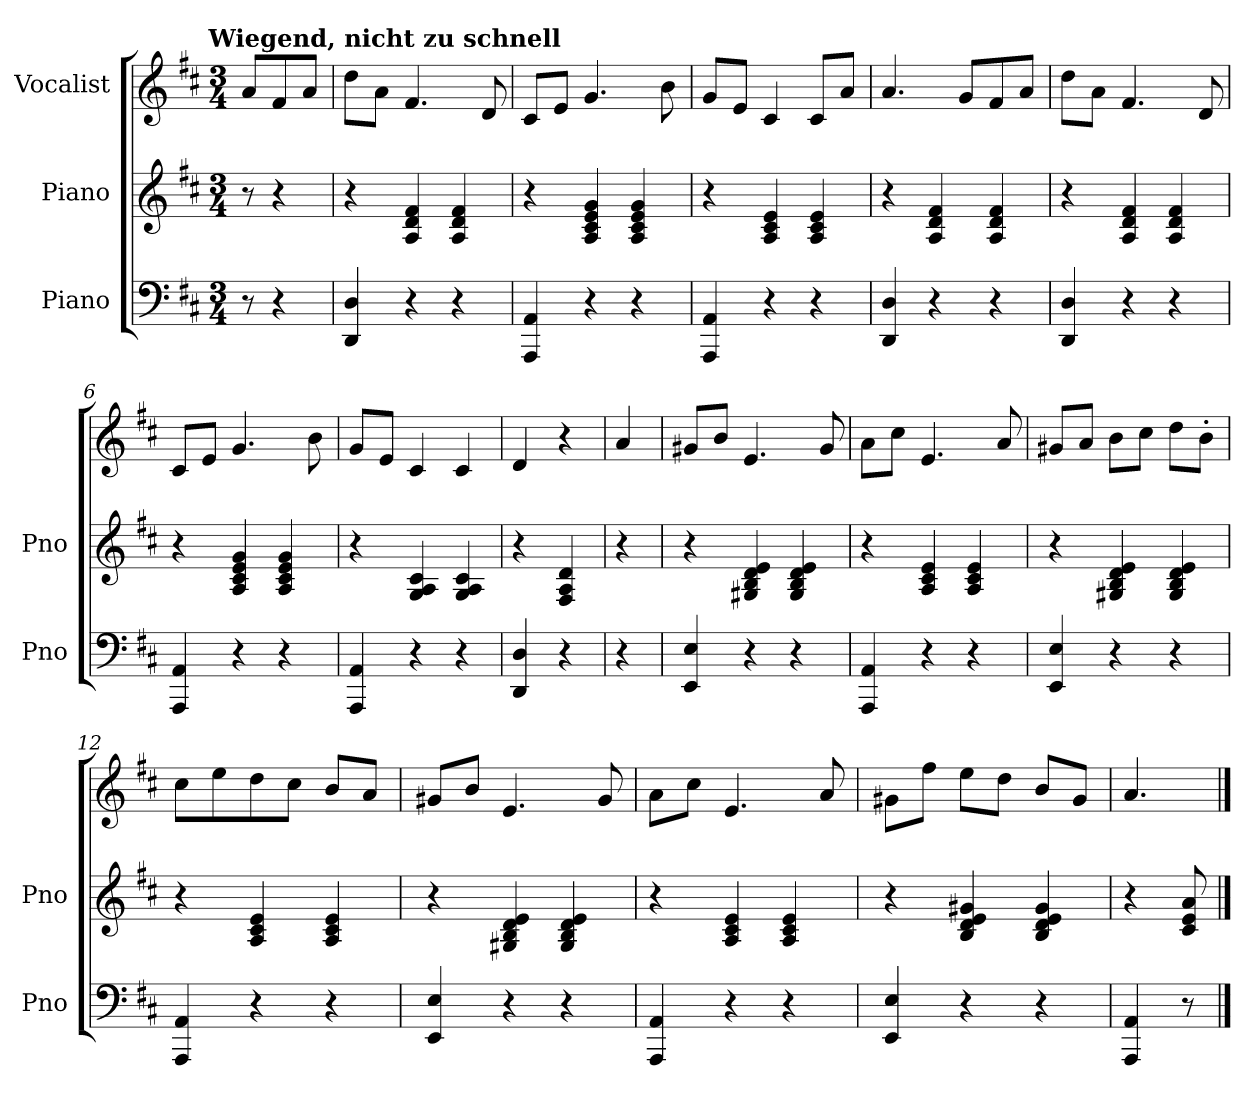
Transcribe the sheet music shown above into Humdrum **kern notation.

**kern	**kern	**kern
*part3	*part2	*part1
*staff3	*staff2	*staff1
*I"Piano	*I"Piano	*I"Vocalist
*I'Pno	*I'Pno	*
*clefF4	*clefG2	*clefG2
*k[f#c#]	*k[f#c#]	*k[f#c#]
*D:	*D:	*D:
!!LO:TX:omd:t=Wiegend, nicht zu schnell
*M3/4	*M3/4	*M3/4
*MM120	*MM120	*MM120
=	=	=
8r	8r	8aL
4r	4r	8f#
.	.	8aJ
=1	=1	=1
4DD 4D	4r	8ddL
.	.	8aJ
4r	4A 4d 4f#	4.f#
4r	4A 4d 4f#	.
.	.	8d
=2	=2	=2
4AAA 4AA	4r	8c#L
.	.	8eJ
4r	4A 4c# 4e 4g	4.g
4r	4A 4c# 4e 4g	.
.	.	8b
=3	=3	=3
4AAA 4AA	4r	8gL
.	.	8eJ
4r	4A 4c# 4e	4c#
4r	4A 4c# 4e	8c#L
.	.	8aJ
=4	=4	=4
4DD 4D	4r	4.a
4r	4A 4d 4f#	.
.	.	8gL
4r	4A 4d 4f#	8f#
.	.	8aJ
=5	=5	=5
4DD 4D	4r	8ddL
.	.	8aJ
4r	4A 4d 4f#	4.f#
4r	4A 4d 4f#	.
.	.	8d
=6	=6	=6
4AAA 4AA	4r	8c#L
.	.	8eJ
4r	4A 4c# 4e 4g	4.g
4r	4A 4c# 4e 4g	.
.	.	8b
=7	=7	=7
4AAA 4AA	4r	8gL
.	.	8eJ
4r	4G 4A 4c#	4c#
4r	4G 4A 4c#	4c#
=8	=8	=8
4DD 4D	4r	4d
4r	4F# 4A 4d	4r
=	=	=
4r	4r	4a
=9	=9	=9
4EE 4E	4r	8g#XL
.	.	8bJ
4r	4G#X 4B 4d 4e	4.e
4r	4G# 4B 4d 4e	.
.	.	8g#
=10	=10	=10
4AAA 4AA	4r	8aL
.	.	8cc#J
4r	4A 4c# 4e	4.e
4r	4A 4c# 4e	.
.	.	8a
=11	=11	=11
4EE 4E	4r	8g#XL
.	.	8aJ
4r	4G#X 4B 4d 4e	8bL
.	.	8cc#J
4r	4G# 4B 4d 4e	8ddL
.	.	8b'J
=12	=12	=12
4AAA 4AA	4r	8cc#L
.	.	8ee
4r	4A 4c# 4e	8dd
.	.	8cc#J
4r	4A 4c# 4e	8bL
.	.	8aJ
=13	=13	=13
4EE 4E	4r	8g#XL
.	.	8bJ
4r	4G#X 4B 4d 4e	4.e
4r	4G# 4B 4d 4e	.
.	.	8g#
=14	=14	=14
4AAA 4AA	4r	8aL
.	.	8cc#J
4r	4A 4c# 4e	4.e
4r	4A 4c# 4e	.
.	.	8a
=15	=15	=15
4EE 4E	4r	8g#XL
.	.	8ff#J
4r	4B 4d 4e 4g#X	8eeL
.	.	8ddJ
4r	4B 4d 4e 4g#	8bL
.	.	8g#J
=16	=16	=16
4AAA 4AA	4r	4.a
8r	8c# 8e 8a	.
==	==	==
*-	*-	*-
